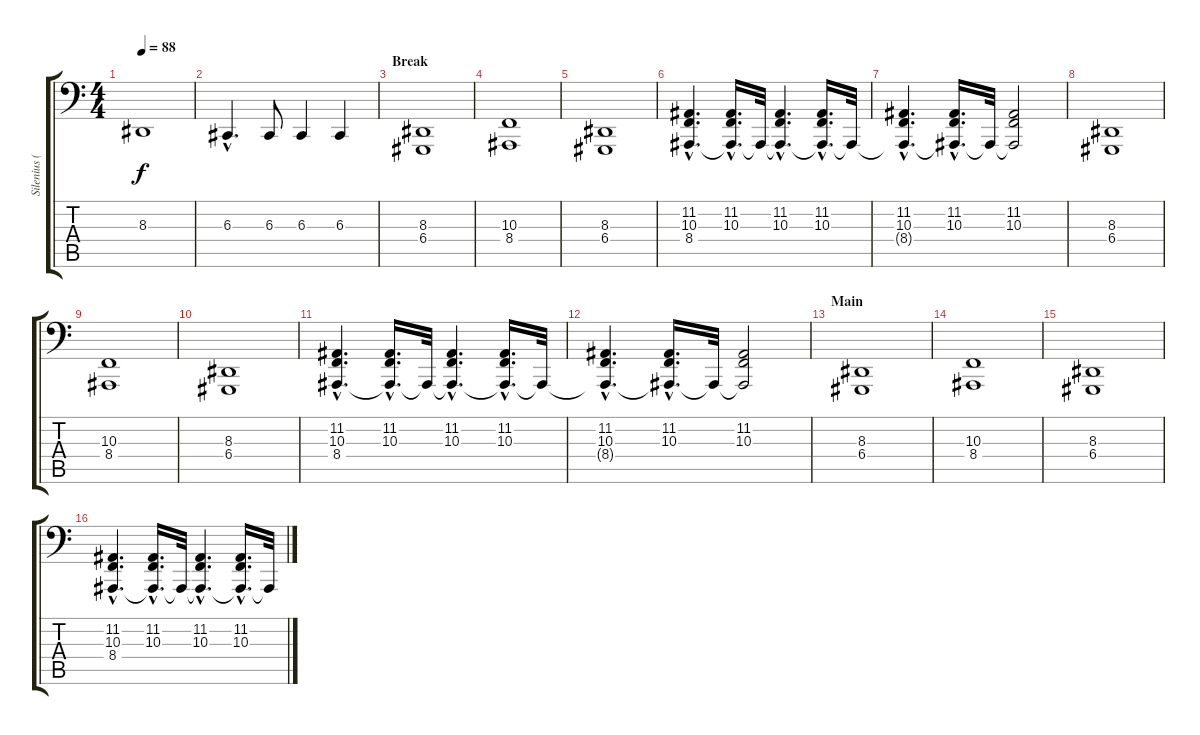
\track ("Silenius (KeybLowest)" "Silenius (") {instrument synthstrings2}
\staff {score tabs}
\tuning (E2 B1 G1 D1 A0 E0) {hide}
\ts (4 4)
\tempo 88
\clef f4
\ks c
8.3.1{dy f} |
6.3{hac}.4{d} 6.3.8 6.3.4 6.3.4 |
\section ("" "Break")
(8.3 6.4).1 |
(10.3 8.4).1 |
(8.3 6.4).1 |
(11.2{hac} 10.3{hac} 8.4{hac}).4{d} (11.2{hac} 10.3{hac} 8.4{hac t}).16{d} 8.4{t}.32 (11.2{hac} 10.3{hac} 8.4{hac t}).4{d} (11.2{hac} 10.3{hac} 8.4{hac t}).16{d} 8.4{t}.32 |
(11.2{hac} 10.3{hac} 8.4{hac t}).4{d} (11.2{hac} 10.3{hac} 8.4{hac t}).16{d} 8.4{t}.32 (11.2 10.3 8.4{t}).2 |
(8.3 6.4).1 |
(10.3 8.4).1 |
(8.3 6.4).1 |
(11.2{hac} 10.3{hac} 8.4{hac}).4{d} (11.2{hac} 10.3{hac} 8.4{hac t}).16{d} 8.4{t}.32 (11.2{hac} 10.3{hac} 8.4{hac t}).4{d} (11.2{hac} 10.3{hac} 8.4{hac t}).16{d} 8.4{t}.32 |
(11.2{hac} 10.3{hac} 8.4{hac t}).4{d} (11.2{hac} 10.3{hac} 8.4{hac t}).16{d} 8.4{t}.32 (11.2 10.3 8.4{t}).2 |
\section ("" "Main")
(8.3 6.4).1 |
(10.3 8.4).1 |
(8.3 6.4).1 |
(11.2{hac} 10.3{hac} 8.4{hac}).4{d} (11.2{hac} 10.3{hac} 8.4{hac t}).16{d} 8.4{t}.32 (11.2{hac} 10.3{hac} 8.4{hac t}).4{d} (11.2{hac} 10.3{hac} 8.4{hac t}).16{d} 8.4{t}.32
